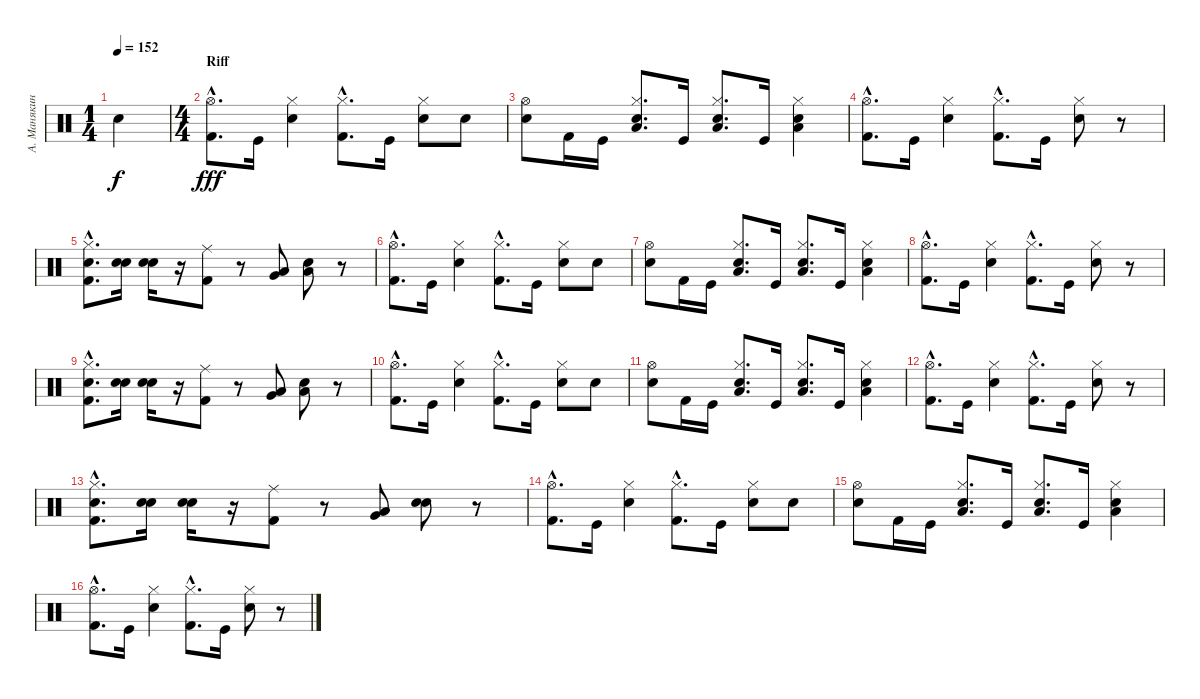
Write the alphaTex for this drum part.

\track ("А. Манякин" "А. Манякин") {instrument percussion}
\staff {score}
\articulation defaults
\ts (1 4)
\tempo 152
\clef neutral
\ks c "Snare (hit) 2".4{dy f}
|
\ts (4 4)
\section ("" "Riff")
("Hi-Hat (open)"{hac} "Kick (hit) 2"{hac}).8{d dy fff} "Kick (hit)".16 ("Hi-Hat (closed)" "Snare (hit) 2").4 ("Hi-Hat (closed)"{hac} "Kick (hit) 2"{hac}).8{d} "Kick (hit)".16 ("Hi-Hat (closed)" "Snare (hit) 2").8 "Snare (hit) 2".8 |
("Hi-Hat (open)" "Snare (hit) 2").8 "Kick (hit) 2".16 "Kick (hit)".16 ("Hi-Hat (closed)" "Low Tom (hit)" "Snare (hit) 2").8{d} "Kick (hit)".16 ("Hi-Hat (closed)" "Low Tom (hit)" "Snare (hit) 2").8{d} "Kick (hit)".16 ("Hi-Hat (closed)" "Low Tom (hit)" "Snare (hit) 2").4 |
("Hi-Hat (open)"{hac} "Kick (hit) 2"{hac}).8{d} "Kick (hit)".16 ("Hi-Hat (closed)" "Snare (hit) 2").4 ("Hi-Hat (closed)"{hac} "Kick (hit) 2"{hac}).8{d} "Kick (hit)".16 ("Hi-Hat (closed)" "Snare (hit) 2").8 r.8 |
("Hi-Hat (closed)" "Snare (hit) 2"{hac} "Kick (hit) 2").8{d} ("Electric Snare (hit)" "Snare (hit) 2").16 ("Snare (hit) 2" "Electric Snare (hit)").16 r.16 ("Ride (middle)" "Kick (hit) 2").8 r.8 ("Very Low Tom (hit)" "Low Tom (hit)").8 ("Low Tom (hit)" "Snare (hit) 2").8 r.8 |
("Hi-Hat (open)"{hac} "Kick (hit) 2"{hac}).8{d} "Kick (hit)".16 ("Hi-Hat (closed)" "Snare (hit) 2").4 ("Hi-Hat (closed)"{hac} "Kick (hit) 2"{hac}).8{d} "Kick (hit)".16 ("Hi-Hat (closed)" "Snare (hit) 2").8 "Snare (hit) 2".8 |
("Hi-Hat (open)" "Snare (hit) 2").8 "Kick (hit) 2".16 "Kick (hit)".16 ("Hi-Hat (closed)" "Low Tom (hit)" "Snare (hit) 2").8{d} "Kick (hit)".16 ("Hi-Hat (closed)" "Low Tom (hit)" "Snare (hit) 2").8{d} "Kick (hit)".16 ("Hi-Hat (closed)" "Low Tom (hit)" "Snare (hit) 2").4 |
("Hi-Hat (open)"{hac} "Kick (hit) 2"{hac}).8{d} "Kick (hit)".16 ("Hi-Hat (closed)" "Snare (hit) 2").4 ("Hi-Hat (closed)"{hac} "Kick (hit) 2"{hac}).8{d} "Kick (hit)".16 ("Hi-Hat (closed)" "Snare (hit) 2").8 r.8 |
("Hi-Hat (closed)" "Snare (hit) 2"{hac} "Kick (hit) 2").8{d} ("Electric Snare (hit)" "Snare (hit) 2").16 ("Snare (hit) 2" "Electric Snare (hit)").16 r.16 ("Ride (middle)" "Kick (hit) 2").8 r.8 ("Very Low Tom (hit)" "Low Tom (hit)").8 ("Low Tom (hit)" "Snare (hit) 2").8 r.8 |
("Hi-Hat (open)"{hac} "Kick (hit) 2"{hac}).8{d} "Kick (hit)".16 ("Hi-Hat (closed)" "Snare (hit) 2").4 ("Hi-Hat (closed)"{hac} "Kick (hit) 2"{hac}).8{d} "Kick (hit)".16 ("Hi-Hat (closed)" "Snare (hit) 2").8 "Snare (hit) 2".8 |
("Hi-Hat (open)" "Snare (hit) 2").8 "Kick (hit) 2".16 "Kick (hit)".16 ("Hi-Hat (closed)" "Low Tom (hit)" "Snare (hit) 2").8{d} "Kick (hit)".16 ("Hi-Hat (closed)" "Low Tom (hit)" "Snare (hit) 2").8{d} "Kick (hit)".16 ("Hi-Hat (closed)" "Low Tom (hit)" "Snare (hit) 2").4 |
("Hi-Hat (open)"{hac} "Kick (hit) 2"{hac}).8{d} "Kick (hit)".16 ("Hi-Hat (closed)" "Snare (hit) 2").4 ("Hi-Hat (closed)"{hac} "Kick (hit) 2"{hac}).8{d} "Kick (hit)".16 ("Hi-Hat (closed)" "Snare (hit) 2").8 r.8 |
("Hi-Hat (closed)" "Snare (hit) 2"{hac} "Kick (hit) 2").8{d} ("Electric Snare (hit)" "Snare (hit) 2").16 ("Snare (hit) 2" "Electric Snare (hit)").16 r.16 ("Ride (middle)" "Kick (hit) 2").8 r.8 ("Very Low Tom (hit)" "Low Tom (hit)").8 ("Electric Snare (hit)" "Snare (hit) 2").8 r.8 |
("Hi-Hat (open)"{hac} "Kick (hit) 2"{hac}).8{d} "Kick (hit)".16 ("Hi-Hat (closed)" "Snare (hit) 2").4 ("Hi-Hat (closed)"{hac} "Kick (hit) 2"{hac}).8{d} "Kick (hit)".16 ("Hi-Hat (closed)" "Snare (hit) 2").8 "Snare (hit) 2".8 |
("Hi-Hat (open)" "Snare (hit) 2").8 "Kick (hit) 2".16 "Kick (hit)".16 ("Hi-Hat (closed)" "Low Tom (hit)" "Snare (hit) 2").8{d} "Kick (hit)".16 ("Hi-Hat (closed)" "Low Tom (hit)" "Snare (hit) 2").8{d} "Kick (hit)".16 ("Hi-Hat (closed)" "Low Tom (hit)" "Snare (hit) 2").4 |
("Hi-Hat (open)"{hac} "Kick (hit) 2"{hac}).8{d} "Kick (hit)".16 ("Hi-Hat (closed)" "Snare (hit) 2").4 ("Hi-Hat (closed)"{hac} "Kick (hit) 2"{hac}).8{d} "Kick (hit)".16 ("Hi-Hat (closed)" "Snare (hit) 2").8 r.8
